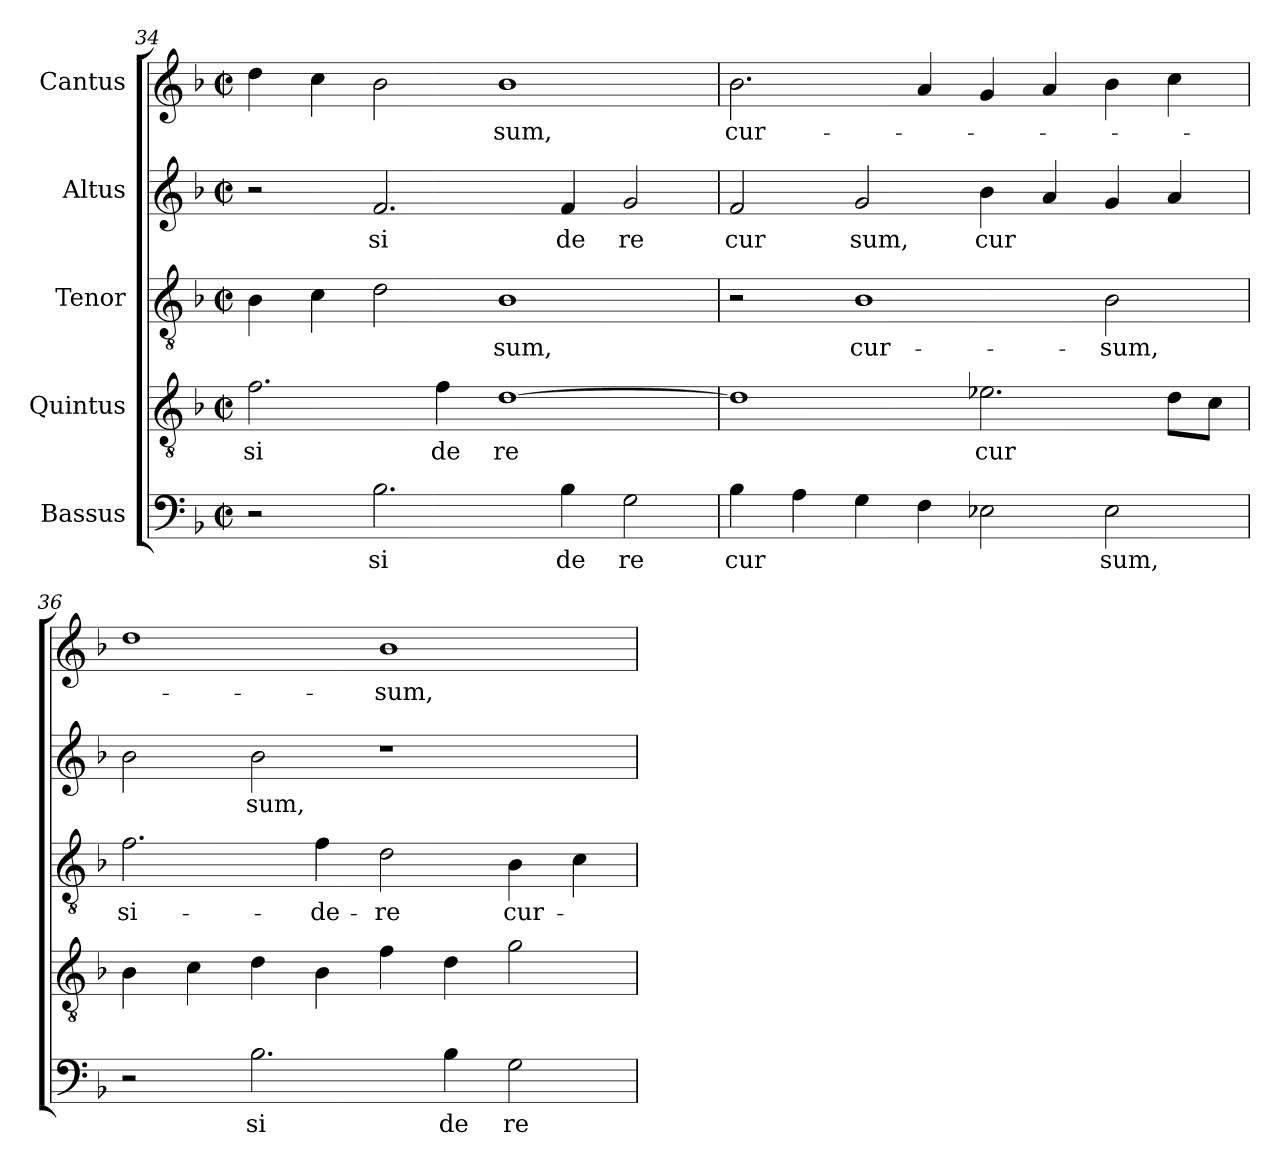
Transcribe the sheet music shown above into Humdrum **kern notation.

**kern	**text	**kern	**text	**kern	**text	**kern	**text	**kern	**text
*part5	*part5	*part4	*part4	*part3	*part3	*part2	*part2	*part1	*part1
*staff5	*staff5	*staff4	*staff4	*staff3	*staff3	*staff2	*staff2	*staff1	*staff1
*I"Bassus	*	*I"Quintus	*	*I"Tenor	*	*I"Altus	*	*I"Cantus	*
*clefF4	*	*clefGv2	*	*clefGv2	*	*clefG2	*	*clefG2	*
*k[b-]	*	*k[b-]	*	*k[b-]	*	*k[b-]	*	*k[b-]	*
*F:	*	*F:	*	*F:	*	*F:	*	*F:	*
*M2/2	*	*M2/2	*	*M2/2	*	*M2/2	*	*M2/2	*
*met(c|)	*	*met(c|)	*	*met(c|)	*	*met(c|)	*	*met(c|)	*
=34	=34	=34	=34	=34	=34	=34	=34	=34	=34
!	!	!	!LO:LY:b:cj	!	!	!	!	!	!
2r	.	2.f\	si	4B-\	.	2r	.	4dd\	.
.	.	.	.	4c\	.	.	.	4cc\	.
!	!LO:LY:b:cj	!	!	!	!	!	!LO:LY:b:cj	!	!
2.B-\	si	.	.	2d\	.	2.f/	si	2b-\	.
!	!	!	!LO:LY:b:cj	!	!	!	!	!	!
.	.	4f\	de	.	.	.	.	.	.
!	!	!	!LO:LY:b:cj	!	!LO:LY:b:cj	!	!	!	!LO:LY:b:cj
.	.	[>1d	re	1B-	-sum,	.	.	1b-	-sum,
!	!LO:LY:b:cj	!	!	!	!	!	!LO:LY:b:cj	!	!
4B-\	de	.	.	.	.	4f/	de	.	.
!	!LO:LY:b:cj	!	!	!	!	!	!LO:LY:b:cj	!	!
2G\	re	.	.	.	.	2g/	re	.	.
=35	=35	=35	=35	=35	=35	=35	=35	=35	=35
!	!LO:LY:b	!	!	!	!	!	!LO:LY:b:cj	!	!LO:LY:b
4B-\	cur	1d]	.	2r	.	2f/	cur	2.b-\	cur-
4A\	.	.	.	.	.	.	.	.	.
!	!	!	!	!	!LO:LY:b:cj	!	!LO:LY:b:cj	!	!
4G\	.	.	.	1B-	cur-	2g/	sum,	.	.
4F\	.	.	.	.	.	.	.	4a/	.
!	!	!	!LO:LY:b	!	!	!	!LO:LY:b	!	!
2E-X\	.	2.e-X\	cur	.	.	4b-\	cur	4g/	.
.	.	.	.	.	.	4a/	.	4a/	.
!	!LO:LY:b:cj	!	!	!	!LO:LY:b:cj	!	!	!	!
2E-\	sum,	.	.	2B-\	-sum,	4g/	.	4b-\	.
.	.	8d\L	.	.	.	4a/	.	4cc\	.
.	.	8c\J	.	.	.	.	.	.	.
=36	=36	=36	=36	=36	=36	=36	=36	=36	=36
!	!	!	!	!	!LO:LY:b:cj	!	!	!	!
2r	.	4B-\	.	2.f\	si-	2b-\	.	1dd	.
.	.	4c\	.	.	.	.	.	.	.
!	!LO:LY:b:cj	!	!	!	!	!	!LO:LY:b:cj	!	!
2.B-\	si	4d\	.	.	.	2b-\	sum,	.	.
!	!	!	!	!	!LO:LY:b:cj	!	!	!	!
.	.	4B-\	.	4f\	-de-	.	.	.	.
!	!	!	!	!	!LO:LY:b:cj	!	!	!	!LO:LY:b:cj
.	.	4f\	.	2d\	-re	1r	.	1b-	-sum,
!	!LO:LY:b:cj	!	!	!	!	!	!	!	!
4B-\	de	4d\	.	.	.	.	.	.	.
!	!LO:LY:b:cj	!	!	!	!LO:LY:b	!	!	!	!
2G\	re	2g\	.	4B-\	cur-	.	.	.	.
.	.	.	.	4c\	.	.	.	.	.
=	=	=	=	=	=	=	=	=	=
*-	*-	*-	*-	*-	*-	*-	*-	*-	*-
